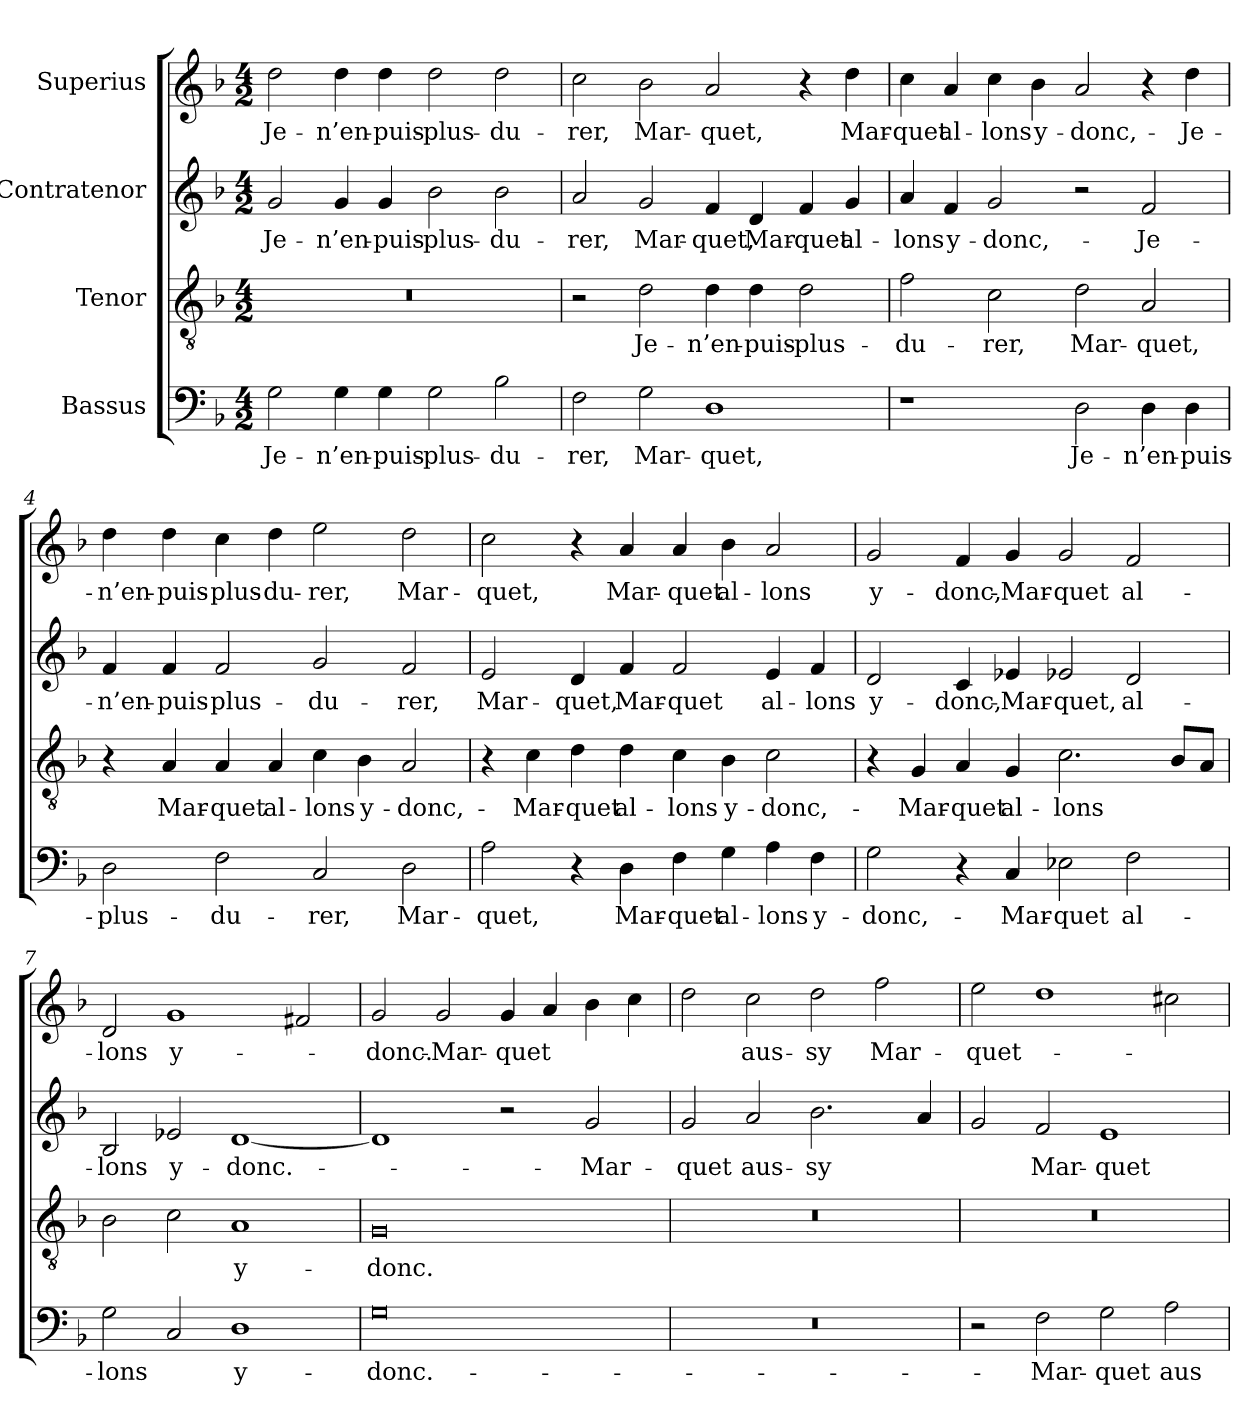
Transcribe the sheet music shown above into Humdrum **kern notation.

**kern	**text	**kern	**text	**kern	**text	**kern	**text
*part4	*part4	*part3	*part3	*part2	*part2	*part1	*part1
*staff4	*staff4	*staff3	*staff3	*staff2	*staff2	*staff1	*staff1
*I"Bassus	*	*I"Tenor	*	*I"Contratenor	*	*I"Superius	*
*clefF4	*	*clefGv2	*	*clefG2	*	*clefG2	*
*k[b-]	*	*k[b-]	*	*k[b-]	*	*k[b-]	*
*M4/2	*	*M4/2	*	*M4/2	*	*M4/2	*
=1	=1	=1	=1	=1	=1	=1	=1
2G\	Je-	0r	.	2g/	Je-	2dd\	Je-
4G\	n’en-	.	.	4g/	n’en-	4dd\	n’en-
4G\	puis-	.	.	4g/	puis-	4dd\	puis-
2G\	plus-	.	.	2b-\	plus-	2dd\	plus-
2B-\	du-	.	.	2b-\	du-	2dd\	du-
=2	=2	=2	=2	=2	=2	=2	=2
2F\	-rer,	2r	.	2a/	-rer,	2cc\	-rer,
2G\	Mar-	2d\	Je-	2g/	Mar-	2b-\	Mar-
1D\	-quet,	4d\	n’en-	4f/	-quet,	2a/	-quet,
.	.	4d\	puis-	4d/	Mar-	.	.
.	.	2d\	plus-	4f/	-quet	4r	.
.	.	.	.	4g/	al-	4dd\	Mar-
=3	=3	=3	=3	=3	=3	=3	=3
1r	.	2f\	du-	4a/	-lons	4cc\	-quet
.	.	.	.	4f/	y-	4a/	al-
.	.	2c\	-rer,	2g/	donc,-	4cc\	-lons
.	.	.	.	.	.	4b-\	y-
2D\	Je-	2d\	Mar-	2r	.	2a/	donc,-
4D\	n’en-	2A/	-quet,	2f/	Je-	4r	.
4D\	puis-	.	.	.	.	4dd\	Je-
=4	=4	=4	=4	=4	=4	=4	=4
2D\	plus-	4r	.	4f/	n’en-	4dd\	n’en-
.	.	4A/	Mar-	4f/	puis-	4dd\	puis-
2F\	du-	4A/	-quet	2f/	plus-	4cc\	plus-
.	.	4A/	al-	.	.	4dd\	du-
2C/	-rer,	4c\	-lons	2g/	du-	2ee\	-rer,
.	.	4B-\	y-	.	.	.	.
2D\	Mar-	2A/	donc,-	2f/	-rer,	2dd\	Mar-
=5	=5	=5	=5	=5	=5	=5	=5
2A\	-quet,	4r	.	2e/	Mar-	2cc\	-quet,
.	.	4c\	Mar-	.	.	.	.
4r	.	4d\	-quet	4d/	-quet,	4r	.
4D\	Mar-	4d\	al-	4f/	Mar-	4a/	Mar-
4F\	-quet	4c\	-lons	2f/	-quet	4a/	-quet
4G\	al-	4B-\	y-	.	.	4b-\	al-
4A\	-lons	2c\	donc,-	4e/	al-	2a/	-lons
4F\	y-	.	.	4f/	-lons	.	.
=6	=6	=6	=6	=6	=6	=6	=6
2G\	donc,-	4r	.	2d/	y-	2g/	y-
.	.	4G/	Mar-	.	.	.	.
4r	.	4A/	-quet	4c/	donc,-	4f/	donc,-
4C/	Mar-	4G/	al-	4e-X/	Mar-	4g/	Mar-
2E-X\	-quet	2.c\	-lons	2e-X/	-quet,	2g/	-quet
2F\	al-	.	.	2d/	al-	2f/	al-
.	.	8B-/L	.	.	.	.	.
.	.	8A/J	.	.	.	.	.
=7	=7	=7	=7	=7	=7	=7	=7
2G\	-lons	2B-\	.	2B-/	-lons	2d/	-lons
2C/	.	2c\	.	2e-X/	y-	1g/	y-
1D\	y-	1A/	y-	[1d/	donc.-	.	.
.	.	.	.	.	.	2f#X/	.
=8	=8	=8	=8	=8	=8	=8	=8
0G\	donc.-	0G/	donc.-	1d/]	.	2g/	donc.-
.	.	.	.	.	.	2g/	Mar-
.	.	.	.	2r	.	4g/	-quet
.	.	.	.	.	.	4a/	.
.	.	.	.	2g/	Mar-	4b-\	.
.	.	.	.	.	.	4cc\	.
=9	=9	=9	=9	=9	=9	=9	=9
0r	.	0r	.	2g/	-quet	2dd\	.
.	.	.	.	2a/	aus-	2cc\	aus-
.	.	.	.	2.b-\	-sy	2dd\	-sy
.	.	.	.	.	.	2ff\	Mar-
.	.	.	.	4a/	.	.	.
=10	=10	=10	=10	=10	=10	=10	=10
2r	.	0r	.	2g/	.	2ee\	-quet-
2F\	Mar-	.	.	2f/	Mar-	1dd\	.
2G\	-quet	.	.	1e/	-quet-	.	.
2A\	aus-	.	.	.	.	2cc#X\	.
=	=	=	=	=	=	=	=
*-	*-	*-	*-	*-	*-	*-	*-
